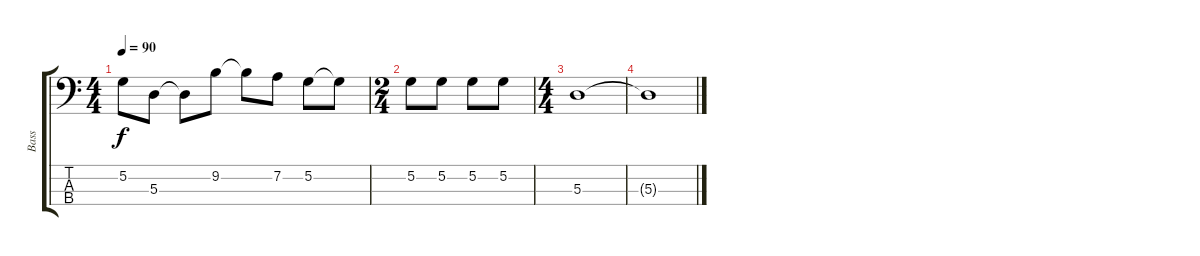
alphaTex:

\track ("Bass" "Bass") {instrument electricbassfinger}
\staff {score tabs}
\tuning (G2 D2 A1 E1) {hide}
\ts (4 4)
\tempo 90
\clef f4
\ks c
5.2.8{dy f} 5.3.8 5.3{t}.8 9.2.8 9.2{t}.8 7.2.8 5.2.8 5.2{t}.8 |
\ts (2 4)
5.2.8 5.2.8 5.2.8 5.2.8 |
\ts (4 4)
5.3.1 |
5.3{t}.1
